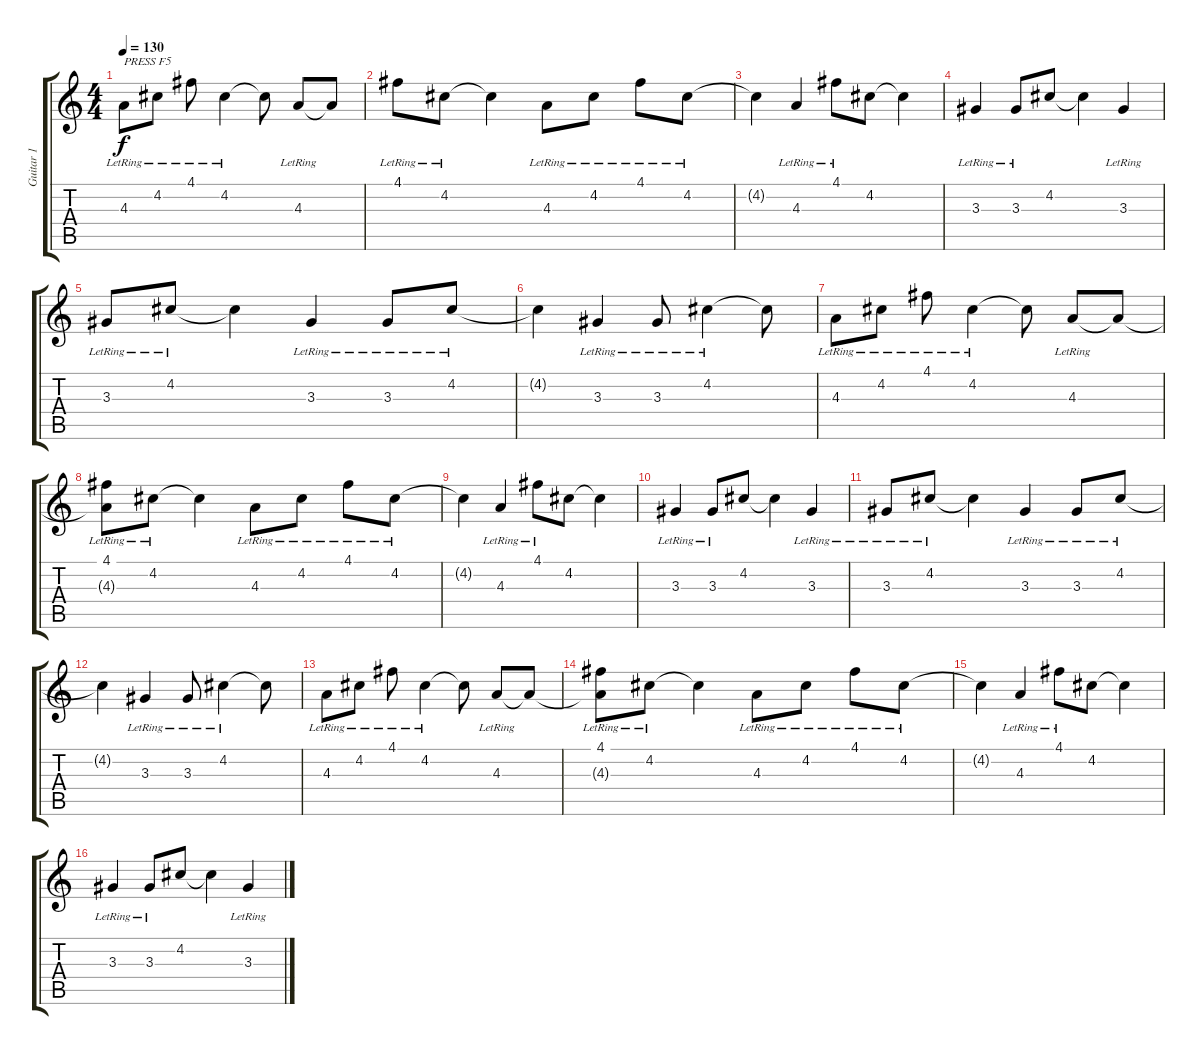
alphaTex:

\track ("Guitar 1" "Guitar 1") {instrument distortionguitar}
\staff {score tabs}
\tuning (D4 A3 F3 C3 G2 D2) {hide}
\ts (4 4)
\tempo 130
\clef g2
\ks c
4.3{lr}.8{txt "PRESS F5" dy f instrument electricguitarjazz} 4.2{lr}.8 4.1{lr}.8 4.2{lr}.4 4.2{t}.8 4.3{lr}.8 4.3{t}.8 |
4.1{lr}.8 4.2{lr}.8 4.2{t}.4 4.3{lr}.8 4.2{lr}.8 4.1{lr}.8 4.2{lr}.8 |
4.2{t}.4 4.3{lr}.4 4.1{lr}.8 4.2.8 4.2{t}.4 |
3.3{lr}.4 3.3{lr}.8 4.2.8 4.2{t}.4 3.3{lr}.4 |
3.3{lr}.8 4.2{lr}.8 4.2{t}.4 3.3{lr}.4 3.3{lr}.8 4.2{lr}.8 |
4.2{t}.4 3.3{lr}.4 3.3{lr}.8 4.2{lr}.4 4.2{t}.8 |
4.3{lr}.8{volume 12 instrument distortionguitar} 4.2{lr}.8 4.1{lr}.8 4.2{lr}.4 4.2{t}.8 4.3{lr}.8 4.3{t}.8 |
(4.1{lr} 4.3{t}).8 4.2{lr}.8 4.2{t}.4 4.3{lr}.8 4.2{lr}.8 4.1{lr}.8 4.2{lr}.8 |
4.2{t}.4 4.3{lr}.4 4.1{lr}.8 4.2.8 4.2{t}.4 |
3.3{lr}.4 3.3{lr}.8 4.2.8 4.2{t}.4 3.3{lr}.4 |
3.3{lr}.8 4.2{lr}.8 4.2{t}.4 3.3{lr}.4 3.3{lr}.8 4.2{lr}.8 |
4.2{t}.4 3.3{lr}.4 3.3{lr}.8 4.2{lr}.4 4.2{t}.8 |
4.3{lr}.8{volume 12 instrument distortionguitar} 4.2{lr}.8 4.1{lr}.8 4.2{lr}.4 4.2{t}.8 4.3{lr}.8 4.3{t}.8 |
(4.1{lr} 4.3{t}).8 4.2{lr}.8 4.2{t}.4 4.3{lr}.8 4.2{lr}.8 4.1{lr}.8 4.2{lr}.8 |
4.2{t}.4 4.3{lr}.4 4.1{lr}.8 4.2.8 4.2{t}.4 |
3.3{lr}.4 3.3{lr}.8 4.2.8 4.2{t}.4 3.3{lr}.4
